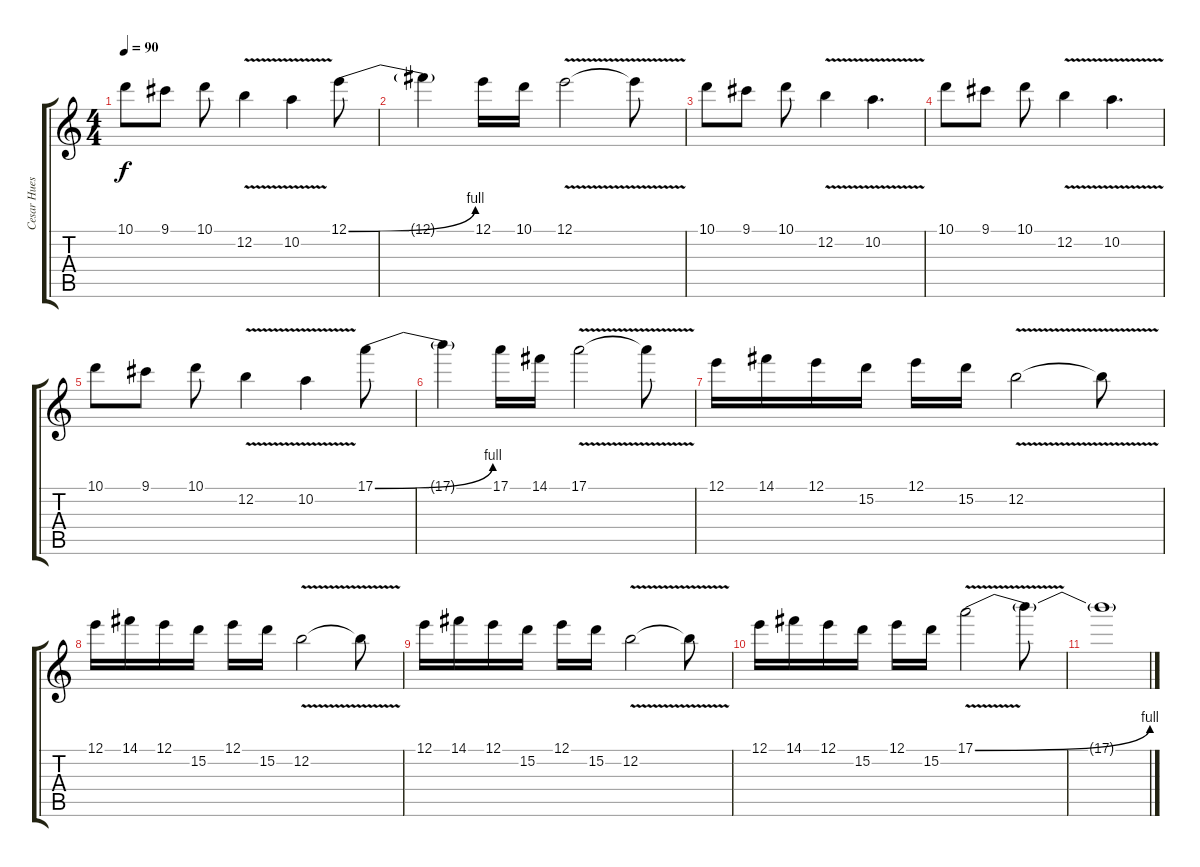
\track ("Cesar Huesca" "Cesar Hues") {instrument distortionguitar}
\staff {score tabs}
\tuning (E4 B3 G3 D3 A2 E2) {hide}
\ts (4 4)
\tempo 90
\clef g2
\ks c
10.1.8{dy f} 9.1.8 10.1.8 12.2{v}.4 10.2{v}.4 12.1{be (bend 0 0 60 4)}.8 |
12.1{t}.4 12.1.16 10.1.16 12.1{v}.2 12.1{v t}.8 |
10.1.8 9.1.8 10.1.8 12.2{v}.4 10.2{v}.4{d} |
10.1.8 9.1.8 10.1.8 12.2{v}.4 10.2{v}.4{d} |
10.1.8 9.1.8 10.1.8 12.2{v}.4 10.2{v}.4 17.1{be (bend 0 0 60 4)}.8 |
17.1{t}.4 17.1.16 14.1.16 17.1{v}.2 17.1{v t}.8 |
12.1.16 14.1.16 12.1.16 15.2.16 12.1.16 15.2.16 12.2{v}.2 12.2{t}.8 |
12.1.16 14.1.16 12.1.16 15.2.16 12.1.16 15.2.16 12.2{v}.2 12.2{t}.8 |
12.1.16 14.1.16 12.1.16 15.2.16 12.1.16 15.2.16 12.2{v}.2 12.2{t}.8 |
12.1.16 14.1.16 12.1.16 15.2.16 12.1.16 15.2.16 17.1{be (bend 0 0 60 4) v}.2 17.1{t}.8 |
17.1{t}.1
